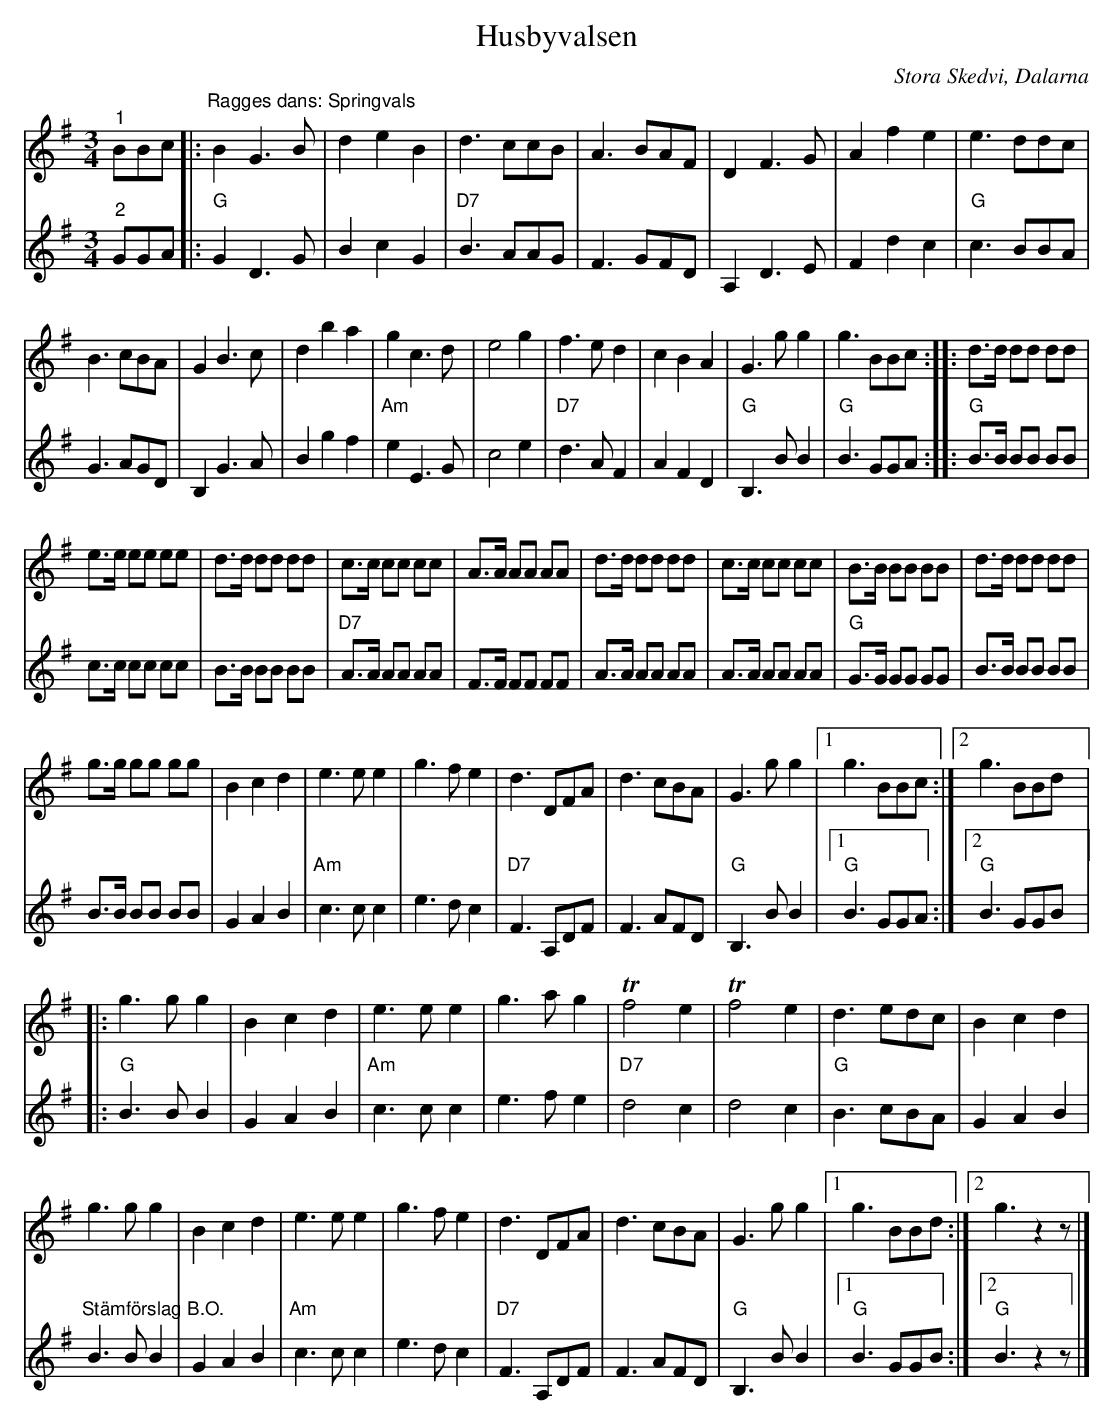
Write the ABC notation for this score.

X:1
T:Husbyvalsen
O:Stora Skedvi, Dalarna
L:1/8
M:3/4
K:G
V:1
"^1" BBc |: "^Ragges dans: Springvals"B2 G3 B | d2 e2 B2 | d3 ccB | A3 BAF | D2 F3 G | A2 f2 e2 | e3 ddc |
B3 cBA | G2 B3 c | d2 b2 a2 | g2 c3 d | e4 g2 | f3 e d2 | c2 B2 A2 | G3 g g2 | g3 BBc :: d>d dd dd |
e>e ee ee | d>d dd dd | c>c cc cc | A>A AA AA | d>d dd dd | c>c cc cc | B>B BB BB | d>d dd dd |
g>g gg gg | B2 c2 d2 | e3 e e2 | g3 f e2 | d3 DFA | d3 cBA | G3 g g2 |1 g3 BBc :|2 g3 BBd |:
g3 g g2 | B2 c2 d2 | e3 e e2 | g3 a g2 |T f4 e2 |T f4 e2 | d3 edc | B2 c2 d2 |
g3 g g2 | B2 c2 d2 | e3 e e2 | g3 f e2 | d3 DFA | d3 cBA | G3 g g2 |1 g3 BBd :|2 g3 z2 z |]
V:2
"^2" GGA |:"G" G2 D3 G | B2 c2 G2 |"D7" B3 AAG | F3 GFD | A,2 D3 E | F2 d2 c2 |"G" c3 BBA | G3 AGD |
B,2 G3 A | B2 g2 f2 |"Am" e2 E3 G | c4 e2 |"D7" d3 A F2 | A2 F2 D2 |"G" B,3 B B2 | "G" B3 GGA ::"G" B>B BB BB |
c>c cc cc | B>B BB BB |"D7" A>A AA AA | F>F FF FF | A>A AA AA | A>A AA AA | "G"G>G GG GG | B>B BB BB | B>B BB BB |
G2 A2 B2 | "Am"c3 c c2 | e3 d c2 |"D7" F3 A,DF | F3 AFD |"G" B,3 B B2 |1"G" B3 GGA :|2"G" B3 GGB |:
"G" B3 B B2 | G2 A2 B2 |"Am" c3 c c2 | e3 f e2 |"D7" d4 c2 | d4 c2 |"G" B3 cBA | G2 A2 B2 | "^Stämförslag B.O."B3 B B2 |
G2 A2 B2 |"Am" c3 c c2 | e3 d c2 |"D7" F3 A,DF | F3 AFD |"G" B,3 B B2 |1"G" B3 GGB :|2"G" B3 z2 z |]
